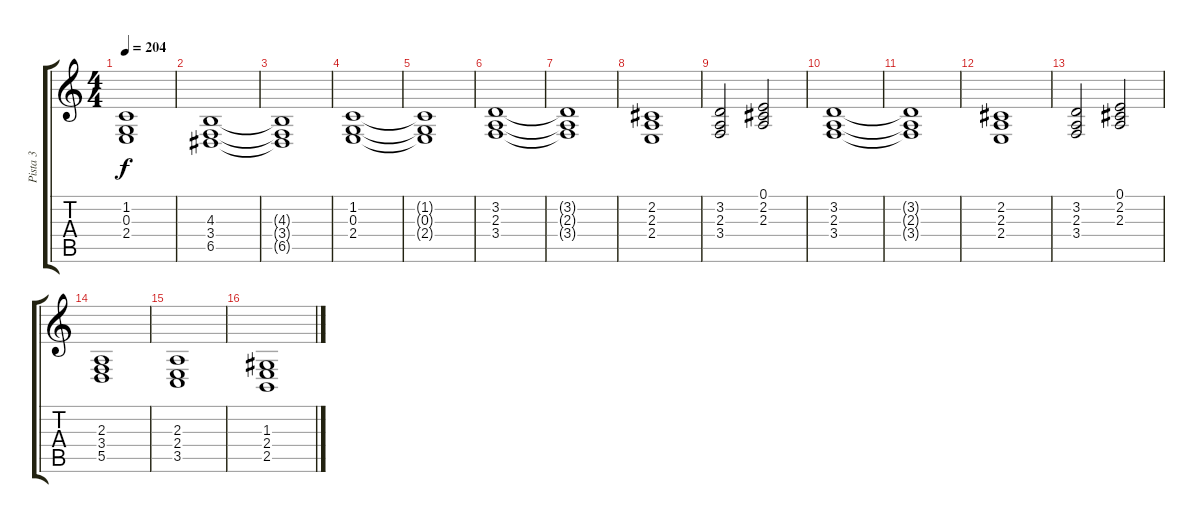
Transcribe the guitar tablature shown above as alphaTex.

\track ("Pista 3" "Pista 3") {instrument reedorgan}
\staff {score tabs}
\tuning (E4 B3 G3 D3 A2 E2) {hide}
\ts (4 4)
\tempo 204
\clef g2
\ks c
(1.2{t} 0.3{t} 2.4{t}).1{dy f} |
(4.3 3.4 6.5).1 |
(4.3{t} 3.4{t} 6.5{t}).1 |
(1.2 0.3 2.4).1 |
(1.2{t} 0.3{t} 2.4{t}).1 |
(3.2 2.3 3.4).1 |
(3.2{t} 2.3{t} 3.4{t}).1 |
(2.2 2.3 2.4).1 |
(3.2 2.3 3.4).2 (0.1 2.2 2.3).2 |
(3.2 2.3 3.4).1 |
(3.2{t} 2.3{t} 3.4{t}).1 |
(2.2 2.3 2.4).1 |
(3.2 2.3 3.4).2 (0.1 2.2 2.3).2 |
(2.3 3.4 5.5).1 |
(2.3 2.4 3.5).1 |
(1.3 2.4 2.5).1
